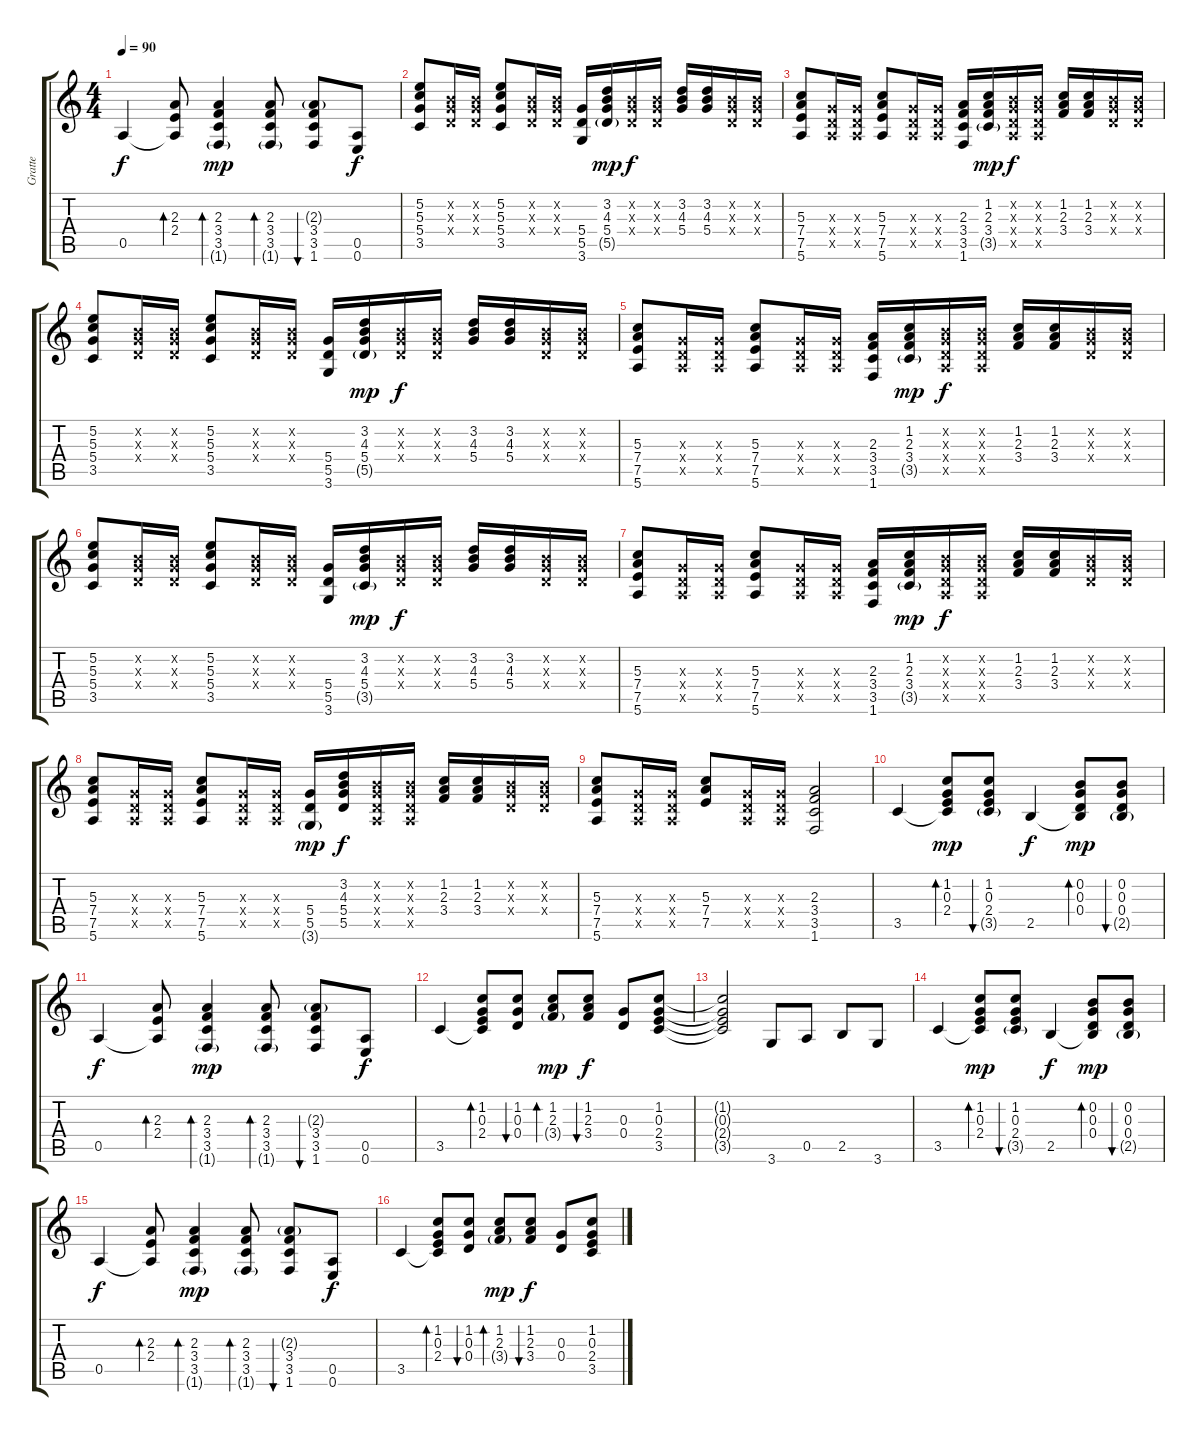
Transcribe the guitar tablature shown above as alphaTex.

\track ("Gratte" "Gratte") {instrument acousticguitarsteel}
\staff {score tabs}
\tuning (E4 B3 G3 D3 A2 E2) {hide}
\ts (4 4)
\tempo 90
\clef g2
\ks c
0.5.4{dy f} (2.3 2.4 0.5{t}).8{bd 30} (2.3 3.4 3.5 1.6{g}).4{bd 30 dy mp} (2.3 3.4 3.5 1.6{g}).8{bd 30} (2.3{g} 3.4 3.5 1.6).8{bu 30} (0.5 0.6).8{dy f} |
(5.2 5.3 5.4 3.5).8 (0.2{x} 0.3{x} 0.4{x}).16 (0.2{x} 0.3{x} 0.4{x}).16 (5.2 5.3 5.4 3.5).8 (0.2{x} 0.3{x} 0.4{x}).16 (0.2{x} 0.3{x} 0.4{x}).16 (5.4 5.5 3.6).16 (3.2 4.3 5.4 5.5{g}).16{dy mp} (0.2{x} 0.3{x} 0.4{x}).16{dy f} (0.2{x} 0.3{x} 0.4{x}).16 (3.2 4.3 5.4).16 (3.2 4.3 5.4).16 (0.2{x} 0.3{x} 0.4{x}).16 (0.2{x} 0.3{x} 0.4{x}).16 |
(5.3 7.4 7.5 5.6).8 (0.3{x} 0.4{x} 0.5{x}).16 (0.3{x} 0.4{x} 0.5{x}).16 (5.3 7.4 7.5 5.6).8 (0.3{x} 0.4{x} 0.5{x}).16 (0.3{x} 0.4{x} 0.5{x}).16 (2.3 3.4 3.5 1.6).16 (1.2 2.3 3.4 3.5{g}).16{dy mp} (0.2{x} 0.3{x} 0.4{x} 0.5{x}).16{dy f} (0.2{x} 0.3{x} 0.4{x} 0.5{x}).16 (1.2 2.3 3.4).16 (1.2 2.3 3.4).16 (0.2{x} 0.3{x} 0.4{x}).16 (0.2{x} 0.3{x} 0.4{x}).16 |
(5.2 5.3 5.4 3.5).8 (0.2{x} 0.3{x} 0.4{x}).16 (0.2{x} 0.3{x} 0.4{x}).16 (5.2 5.3 5.4 3.5).8 (0.2{x} 0.3{x} 0.4{x}).16 (0.2{x} 0.3{x} 0.4{x}).16 (5.4 5.5 3.6).16 (3.2 4.3 5.4 5.5{g}).16{dy mp} (0.2{x} 0.3{x} 0.4{x}).16{dy f} (0.2{x} 0.3{x} 0.4{x}).16 (3.2 4.3 5.4).16 (3.2 4.3 5.4).16 (0.2{x} 0.3{x} 0.4{x}).16 (0.2{x} 0.3{x} 0.4{x}).16 |
(5.3 7.4 7.5 5.6).8 (0.3{x} 0.4{x} 0.5{x}).16 (0.3{x} 0.4{x} 0.5{x}).16 (5.3 7.4 7.5 5.6).8 (0.3{x} 0.4{x} 0.5{x}).16 (0.3{x} 0.4{x} 0.5{x}).16 (2.3 3.4 3.5 1.6).16 (1.2 2.3 3.4 3.5{g}).16{dy mp} (0.2{x} 0.3{x} 0.4{x} 0.5{x}).16{dy f} (0.2{x} 0.3{x} 0.4{x} 0.5{x}).16 (1.2 2.3 3.4).16 (1.2 2.3 3.4).16 (0.2{x} 0.3{x} 0.4{x}).16 (0.2{x} 0.3{x} 0.4{x}).16 |
(5.2 5.3 5.4 3.5).8 (0.2{x} 0.3{x} 0.4{x}).16 (0.2{x} 0.3{x} 0.4{x}).16 (5.2 5.3 5.4 3.5).8 (0.2{x} 0.3{x} 0.4{x}).16 (0.2{x} 0.3{x} 0.4{x}).16 (5.4 5.5 3.6).16 (3.2 4.3 5.4 3.5{g}).16{dy mp} (0.2{x} 0.3{x} 0.4{x}).16{dy f} (0.2{x} 0.3{x} 0.4{x}).16 (3.2 4.3 5.4).16 (3.2 4.3 5.4).16 (0.2{x} 0.3{x} 0.4{x}).16 (0.2{x} 0.3{x} 0.4{x}).16 |
(5.3 7.4 7.5 5.6).8 (0.3{x} 0.4{x} 0.5{x}).16 (0.3{x} 0.4{x} 0.5{x}).16 (5.3 7.4 7.5 5.6).8 (0.3{x} 0.4{x} 0.5{x}).16 (0.3{x} 0.4{x} 0.5{x}).16 (2.3 3.4 3.5 1.6).16 (1.2 2.3 3.4 3.5{g}).16{dy mp} (0.2{x} 0.3{x} 0.4{x} 0.5{x}).16{dy f} (0.2{x} 0.3{x} 0.4{x} 0.5{x}).16 (1.2 2.3 3.4).16 (1.2 2.3 3.4).16 (0.2{x} 0.3{x} 0.4{x}).16 (0.2{x} 0.3{x} 0.4{x}).16 |
(5.3 7.4 7.5 5.6).8 (0.3{x} 0.4{x} 0.5{x}).16 (0.3{x} 0.4{x} 0.5{x}).16 (5.3 7.4 7.5 5.6).8 (0.3{x} 0.4{x} 0.5{x}).16 (0.3{x} 0.4{x} 0.5{x}).16 (5.4 5.5 3.6{g}).16{dy mp} (3.2 4.3 5.4 5.5).16{dy f} (0.2{x} 0.3{x} 0.4{x} 0.5{x}).16 (0.2{x} 0.3{x} 0.4{x} 0.5{x}).16 (1.2 2.3 3.4).16 (1.2 2.3 3.4).16 (0.2{x} 0.3{x} 0.4{x}).16 (0.2{x} 0.3{x} 0.4{x}).16 |
(5.3 7.4 7.5 5.6).8 (0.3{x} 0.4{x} 0.5{x}).16 (0.3{x} 0.4{x} 0.5{x}).16 (5.3 7.4 7.5).8 (0.3{x} 0.4{x} 0.5{x}).16 (0.3{x} 0.4{x} 0.5{x}).16 (2.3 3.4 3.5 1.6).2 |
3.5.4 (1.2 0.3 2.4 3.5{t}).8{bd 30 dy mp} (1.2 0.3 2.4 3.5{g}).8{bu 30} 2.5.4{dy f} (0.2 0.3 0.4 2.5{t}).8{bd 30 dy mp} (0.2 0.3 0.4 2.5{g}).8{bu 30} |
0.5.4{dy f} (2.3 2.4 0.5{t}).8{bd 30} (2.3 3.4 3.5 1.6{g}).4{bd 30 dy mp} (2.3 3.4 3.5 1.6{g}).8{bd 30} (2.3{g} 3.4 3.5 1.6).8{bu 30} (0.5 0.6).8{dy f} |
3.5.4 (1.2 0.3 2.4 3.5{t}).8{bd 30} (1.2 0.3 0.4).8{bu 30} (1.2 2.3 3.4{g}).8{bd 30 dy mp} (1.2 2.3 3.4).8{bu 30 dy f} (0.3 0.4).8 (1.2 0.3 2.4 3.5).8 |
(1.2{t} 0.3{t} 2.4{t} 3.5{t}).2 3.6.8 0.5.8 2.5.8 3.6.8 |
3.5.4 (1.2 0.3 2.4 3.5{t}).8{bd 30 dy mp} (1.2 0.3 2.4 3.5{g}).8{bu 30} 2.5.4{dy f} (0.2 0.3 0.4 2.5{t}).8{bd 30 dy mp} (0.2 0.3 0.4 2.5{g}).8{bu 30} |
0.5.4{dy f} (2.3 2.4 0.5{t}).8{bd 30} (2.3 3.4 3.5 1.6{g}).4{bd 30 dy mp} (2.3 3.4 3.5 1.6{g}).8{bd 30} (2.3{g} 3.4 3.5 1.6).8{bu 30} (0.5 0.6).8{dy f} |
3.5.4 (1.2 0.3 2.4 3.5{t}).8{bd 30} (1.2 0.3 0.4).8{bu 30} (1.2 2.3 3.4{g}).8{bd 30 dy mp} (1.2 2.3 3.4).8{bu 30 dy f} (0.3 0.4).8 (1.2 0.3 2.4 3.5).8
